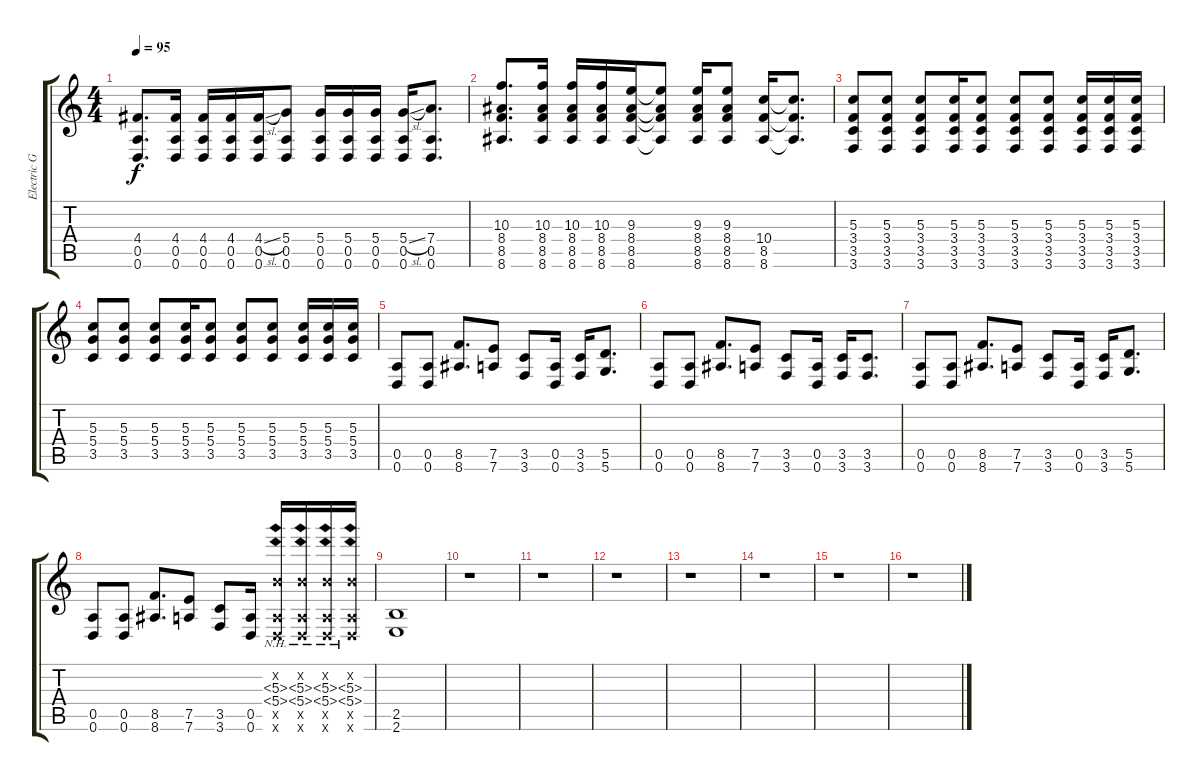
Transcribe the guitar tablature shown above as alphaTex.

\track ("Electric Guitar" "Electric G") {instrument distortionguitar}
\staff {score tabs}
\tuning (E4 B3 G3 D3 A2 D2) {hide}
\ts (4 4)
\tempo 95
\clef g2
\ks c
(4.4 0.5 0.6).8{d dy f} (4.4 0.5 0.6).16 (4.4 0.5 0.6).16 (4.4 0.5 0.6).16 (4.4{sl} 0.5 0.6).16 (5.4 0.5 0.6).8 (5.4 0.5 0.6).16 (5.4 0.5 0.6).16 (5.4 0.5 0.6).16 (5.4{sl} 0.5 0.6).16 (7.4 0.5 0.6).8{d} |
(10.3 8.4 8.5 8.6).8{d} (10.3 8.4 8.5 8.6).16 (10.3 8.4 8.5 8.6).16 (10.3 8.4 8.5 8.6).16 (9.3 8.4 8.5 8.6).16 (9.3{t} 8.4{t} 8.5{t} 8.6{t}).8 (9.3 8.4 8.5 8.6).16 (9.3 8.4 8.5 8.6).8 (10.4 8.5 8.6).16 (10.4{t} 8.5{t} 8.6{t}).8{d} |
(5.3 3.4 3.5 3.6).8 (5.3 3.4 3.5 3.6).8 (5.3 3.4 3.5 3.6).8 (5.3 3.4 3.5 3.6).16 (5.3 3.4 3.5 3.6).8 (5.3 3.4 3.5 3.6).8 (5.3 3.4 3.5 3.6).8 (5.3 3.4 3.5 3.6).16 (5.3 3.4 3.5 3.6).16 (5.3 3.4 3.5 3.6).16 |
(5.3 5.4 3.5).8 (5.3 5.4 3.5).8 (5.3 5.4 3.5).8 (5.3 5.4 3.5).16 (5.3 5.4 3.5).8 (5.3 5.4 3.5).8 (5.3 5.4 3.5).8 (5.3 5.4 3.5).16 (5.3 5.4 3.5).16 (5.3 5.4 3.5).16 |
(0.5 0.6).8 (0.5 0.6).8 (8.5 8.6).8{d} (7.5 7.6).8 (3.5 3.6).8 (0.5 0.6).16 (3.5 3.6).16 (5.5 5.6).8{d} |
(0.5 0.6).8 (0.5 0.6).8 (8.5 8.6).8{d} (7.5 7.6).8 (3.5 3.6).8 (0.5 0.6).16 (3.5 3.6).16 (3.5 3.6).8{d} |
(0.5 0.6).8 (0.5 0.6).8 (8.5 8.6).8{d} (7.5 7.6).8 (3.5 3.6).8 (0.5 0.6).16 (3.5 3.6).16 (5.5 5.6).8{d} |
(0.5 0.6).8 (0.5 0.6).8 (8.5 8.6).8{d} (7.5 7.6).8 (3.5 3.6).8 (0.5 0.6).16 (0.2{x} 5.3{nh} 5.4{nh} 0.5{x} 0.6{x}).16 (0.2{x} 5.3{nh} 5.4{nh} 0.5{x} 0.6{x}).16 (0.2{x} 5.3{nh} 5.4{nh} 0.5{x} 0.6{x}).16 (0.2{x} 5.3{nh} 5.4{nh} 0.5{x} 0.6{x}).16 |
(2.5 2.6).1{volume 0} |
r.1 |
r.1 |
r.1 |
r.1 |
r.1 |
r.1 |
r.1
